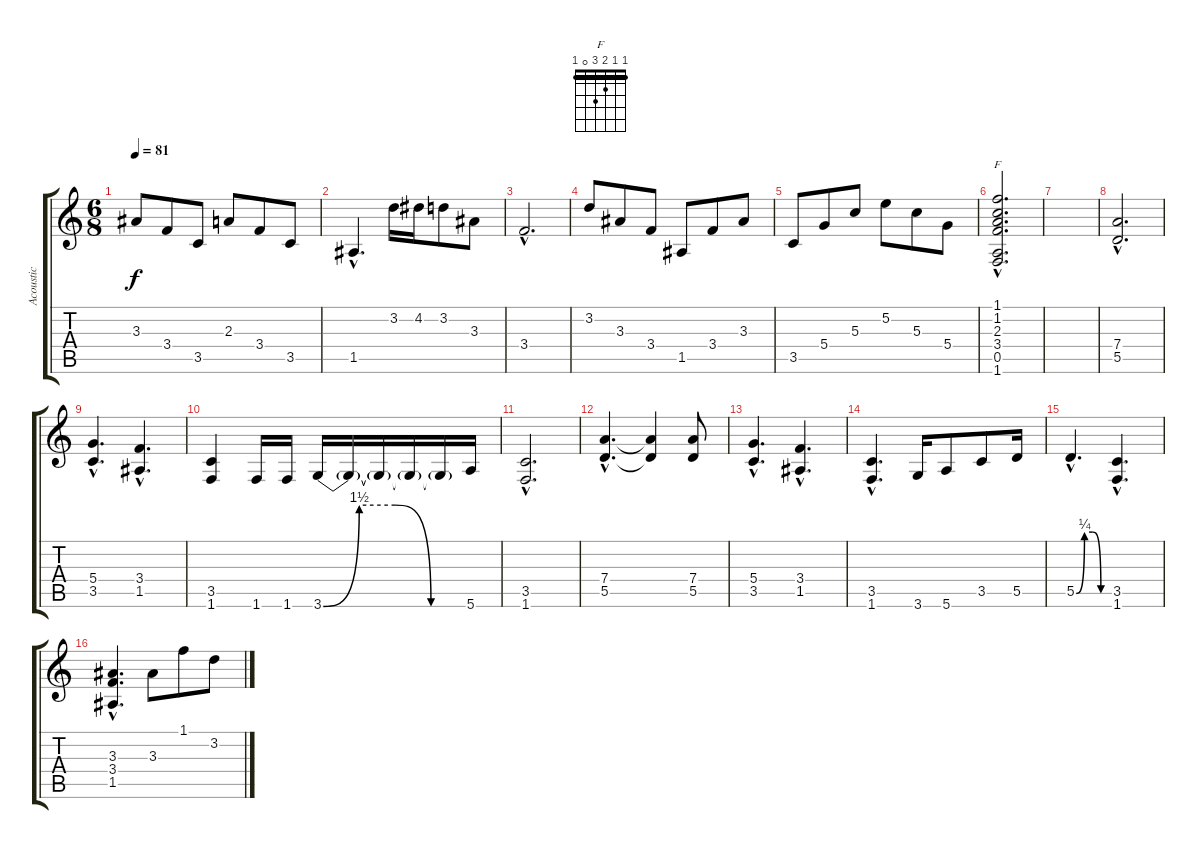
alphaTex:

\track ("Acoustic" "Acoustic") {instrument acousticguitarsteel}
\staff {score tabs}
\tuning (E4 B3 G3 D3 A2 E2) {hide}
\chord ("F" 1 1 2 3 0 1) {barre 1}
\ts (6 8)
\tempo 81
\clef g2
\ks c
3.3.8{dy f} 3.4.8 3.5.8 2.3.8 3.4.8 3.5.8 |
1.5{hac}.4{d} 3.2.16 4.2.16 3.2.8 3.3.8 |
3.4{hac}.2{d} |
3.2.8 3.3.8 3.4.8 1.5.8 3.4.8 3.3.8 |
3.5.8 5.4.8 5.3.8 5.2.8 5.3.8 5.4.8 |
(1.1{hac} 1.2{hac} 2.3{hac} 3.4{hac} 0.5{hac} 1.6{hac}).2{d ch "F"} |
|
(7.4{hac} 5.5{hac}).2{d} |
(5.4{hac} 3.5{hac}).4{d} (3.4{hac} 1.5{hac}).4{d} |
(3.5 1.6).4 1.6.16 1.6.16 3.6{be (custom 0 0 15 6 30 6 45 0 60 0)}.16 3.6{t}.16 3.6{t}.16 3.6{t}.16 3.6{t}.16 5.6.16 |
(3.5{hac} 1.6{hac}).2{d} |
(7.4{hac} 5.5{hac}).4{d} (7.4{t} 5.5{t}).4 (7.4 5.5).8 |
(5.4{hac} 3.5{hac}).4{d} (3.4{hac} 1.5{hac}).4{d} |
(3.5{hac} 1.6{hac}).4{d} 3.6.16 5.6.8 3.5.8 5.5.16 |
5.5{be (custom 0 0 15 1 30 1 45 0 60 0) hac}.4{d} (3.5{hac} 1.6{hac}).4{d} |
(3.3{hac} 3.4{hac} 1.5{hac}).4{d} 3.3.8 1.1.8 3.2.8
